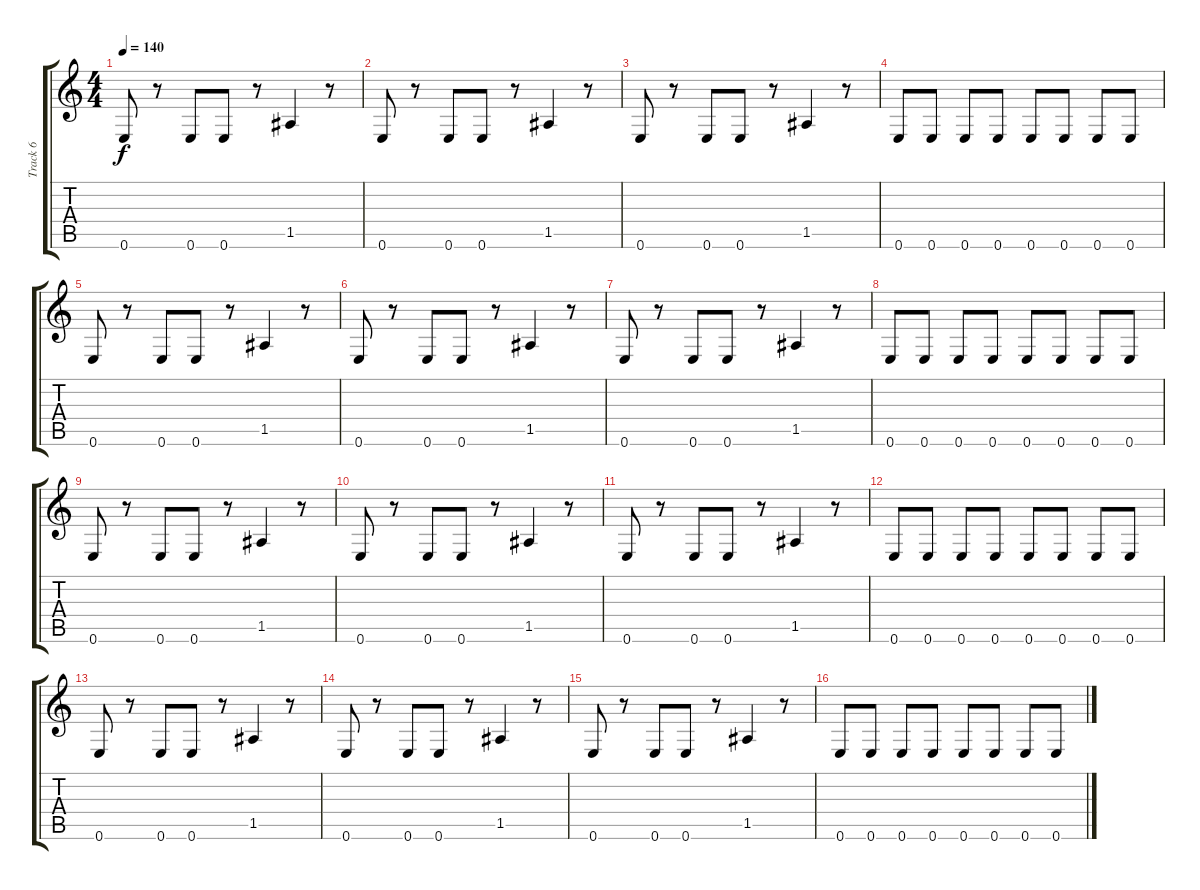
\track ("Track 6" "Track 6") {instrument electricbasspick}
\staff {score tabs}
\tuning (E4 B3 G3 D3 A2 E2) {hide}
\ts (4 4)
\tempo 140
\clef g2
\ks c
0.6.8{dy f} r.8 0.6.8 0.6.8 r.8 1.5.4 r.8 |
0.6.8 r.8 0.6.8 0.6.8 r.8 1.5.4 r.8 |
0.6.8 r.8 0.6.8 0.6.8 r.8 1.5.4 r.8 |
0.6.8 0.6.8 0.6.8 0.6.8 0.6.8 0.6.8 0.6.8 0.6.8 |
0.6.8 r.8 0.6.8 0.6.8 r.8 1.5.4 r.8 |
0.6.8 r.8 0.6.8 0.6.8 r.8 1.5.4 r.8 |
0.6.8 r.8 0.6.8 0.6.8 r.8 1.5.4 r.8 |
0.6.8 0.6.8 0.6.8 0.6.8 0.6.8 0.6.8 0.6.8 0.6.8 |
0.6.8 r.8 0.6.8 0.6.8 r.8 1.5.4 r.8 |
0.6.8 r.8 0.6.8 0.6.8 r.8 1.5.4 r.8 |
0.6.8 r.8 0.6.8 0.6.8 r.8 1.5.4 r.8 |
0.6.8 0.6.8 0.6.8 0.6.8 0.6.8 0.6.8 0.6.8 0.6.8 |
0.6.8 r.8 0.6.8 0.6.8 r.8 1.5.4 r.8 |
0.6.8 r.8 0.6.8 0.6.8 r.8 1.5.4 r.8 |
0.6.8 r.8 0.6.8 0.6.8 r.8 1.5.4 r.8 |
0.6.8 0.6.8 0.6.8 0.6.8 0.6.8 0.6.8 0.6.8 0.6.8
